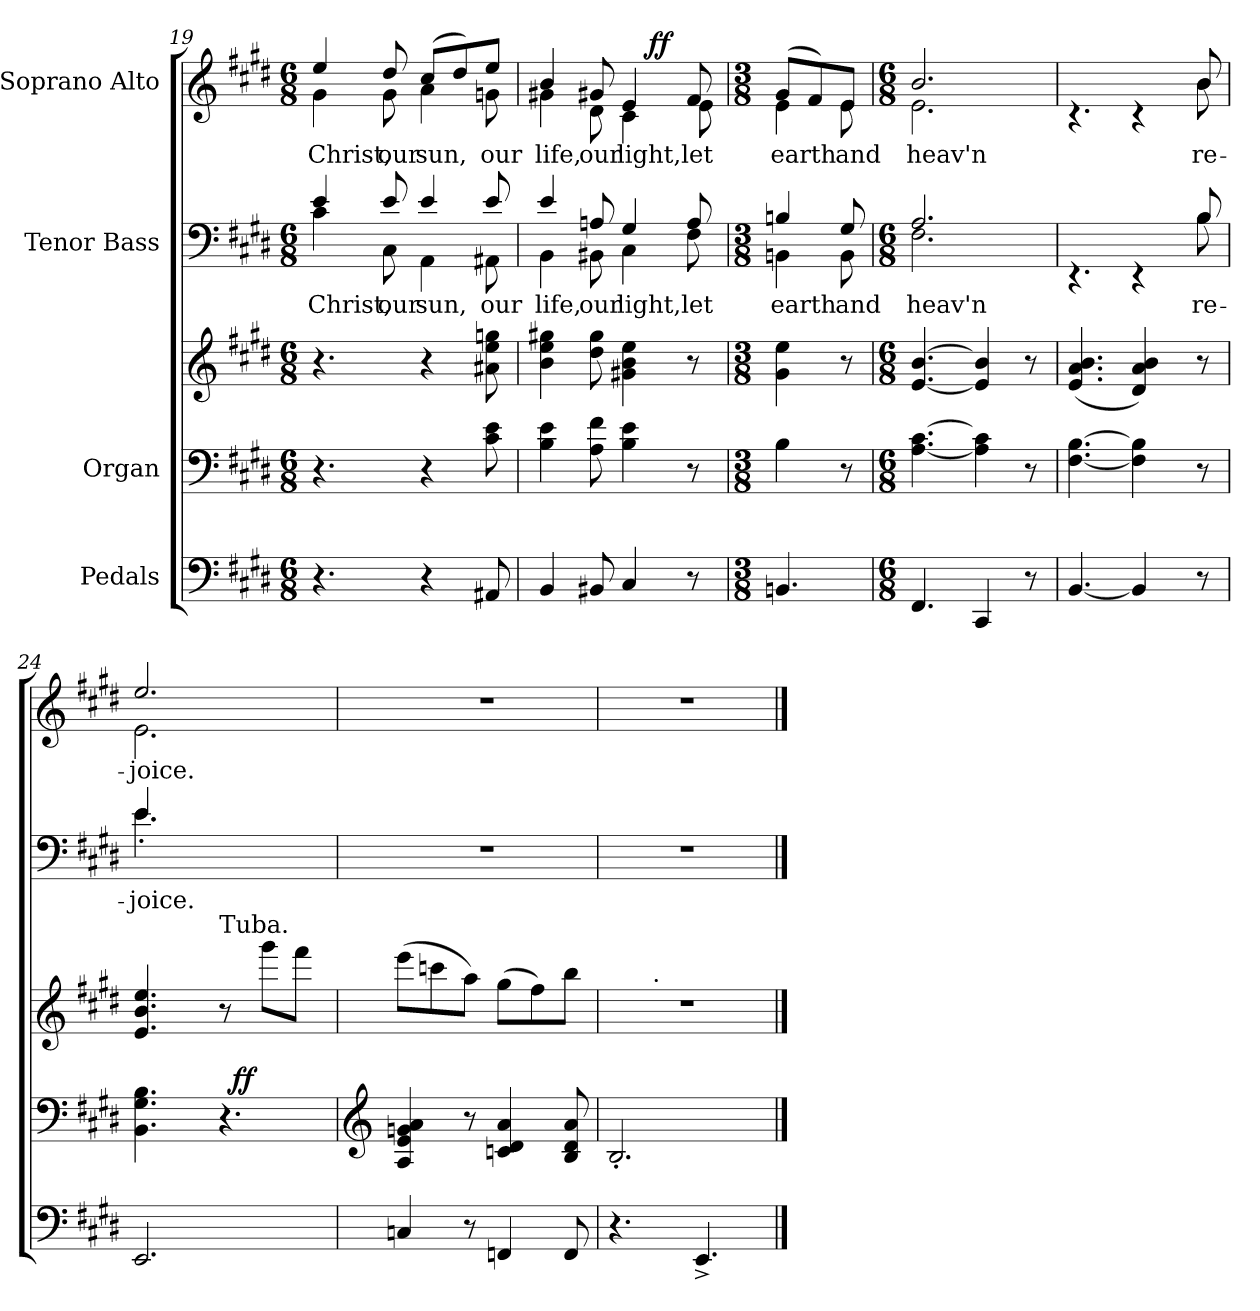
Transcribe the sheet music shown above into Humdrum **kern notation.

**kern	**kern	**kern	**dynam	**kern	**text	**kern	**text	**dynam
*part4	*part3	*part3	*part3	*part2	*part2	*part1	*part1	*part1
*staff5	*staff4	*staff3	*staff3/4	*staff2	*staff2	*staff1	*staff1	*staff1
*I"Pedals	*I"Organ	*	*	*I"Tenor Bass	*	*I"Soprano Alto	*	*
*clefF4	*clefF4	*clefG2	*	*clefF4	*	*clefG2	*	*
*k[f#c#g#d#]	*k[f#c#g#d#]	*k[f#c#g#d#]	*	*k[f#c#g#d#]	*	*k[f#c#g#d#]	*	*
*E:	*E:	*E:	*	*E:	*	*E:	*	*
*M6/8	*M6/8	*M6/8	*	*M6/8	*	*M6/8	*	*
=19	=19	=19	=19	=19	=19	=19	=19	=19
!	!	!	!	!	!LO:LY:a	!	!LO:LY:b	!
*	*	*	*	*^	*	*^	*	*
4.r	4.r	4.r	.	4e/	4c#\	Christ,	4ee/	4g#\	Christ,	.
!	!	!	!	!	!	!LO:LY:a	!	!	!LO:LY:b	!
.	.	.	.	8e/	8C#\	our	8dd#/	8g#\	our	.
!	!	!	!	!	!	!LO:LY:a	!	!	!LO:LY:b	!
4r	4r	4r	.	4e/	4AA\	sun,	(>8cc#/L	4a\	sun,	.
.	.	.	.	.	.	.	8dd#/)	.	.	.
!	!	!	!	!	!	!LO:LY:a	!	!	!LO:LY:b	!
8AA#X/	8c#\ 8e\	8a#X\ 8ee\ 8ggn\	.	8e/	8AA#X\	our	8ee/J	8gn\	our	.
!!LO:LB:g=z
=20	=20	=20	=20	=20	=20	=20	=20	=20	=20	=20
!	!	!	!	!	!	!LO:LY:a	!	!	!LO:LY:b	!
*	*	*	*	*	*	*	*	*^	*	*
4BB/	4B\ 4e\	4b\ 4ee\ 4gg#X\	.	4e/	4BB\	life,	4b/	4g#X\	4...ryy	life,	.
!	!	!	!	!	!	!LO:LY:a	!	!	!	!LO:LY:b	!
8BB#X/	8A\ 8f#\	8dd#\ 8gg#\	.	8An/	8BB#X\	our	8g#X/	8d#\	.	our	.
!	!	!	!	!	!	!LO:LY:a	!	!	!	!LO:LY:b	!
4C#/	4B\ 4e\	4g#X\ 4b\ 4ee\	.	4G#/	4C#\	light,let	4e/	4c#\	.	light,let	.
!	!	!	!	!	!	!	!	!	!	!	!LO:DY:b
.	.	.	.	.	.	.	.	.	4ryy	.	ff
8r	8r	8r	.	8A/	8F#\	.	8f#/	8e\	.	.	.
.	.	.	.	.	.	.	.	.	32ryy	.	.
*	*	*	*	*	*	*	*v	*v	*v	*	*
=21	=21	=21	=21	=21	=21	=21	=21	=21	=21
*M3/8	*M3/8	*M3/8	*	*M3/8	*	*	*M3/8	*	*
*	*	*	*	*	*	*	*^	*	*
*	*	*	*	*	*	*	*	*^	*	*
!	!	!	!	!	!	!LO:LY:a	!	!	!	!LO:LY:b	!
*	*	*	*	*	*	*	*	*v	*v	*	*
4.BBn/	4B\	4g#\ 4ee\	.	4Bn/	4BBn\	earth	(>8g#/L	4e\	earth	.
.	.	.	.	.	.	.	8f#/)	.	.	.
!	!	!	!	!	!	!LO:LY:a	!	!	!LO:LY:b	!
.	8r	8r	.	8G#/	8BB\	and	8e/J	8e\	and	.
=22	=22	=22	=22	=22	=22	=22	=22	=22	=22	=22
*M6/8	*M6/8	*M6/8	*	*M6/8	*	*	*M6/8	*	*	*
!	!	!	!	!	!	!LO:LY:a	!	!	!LO:LY:b	!
4.FF#/	[<4.A\ [>4.c#\	[<4.e/ [>4.b/	.	2.A/	2.F#\	heav'n	2.b/	2.e\	heav'n	.
4CC#/	4A\] 4c#\]	4e/] 4b/]	.	.	.	.	.	.	.	.
8r	8r	8r	.	.	.	.	.	.	.	.
=23	=23	=23	=23	=23	=23	=23	=23	=23	=23	=23
[<4.BB/	[<4.F#\ [>4.B\	(4.e/ 4.a/ 4.b/	.	2ryy	4.rEE	.	2ryy	4.rc	.	.
4BB/]	4F#\] 4B\]	4d#/ 4a/ 4b/)	.	.	4rEE	.	.	4rc	.	.
.	.	.	.	8ryy	.	.	8ryy	.	.	.
!	!	!	!	!	!	!LO:LY:a	!	!	!LO:LY:b	!
8r	8r	8r	.	8B\	8B/	re-	8b\	8b/	re-	.
=24	=24	=24	=24	=24	=24	=24	=24	=24	=24	=24
!	!	!	!	!	!	!LO:LY:a	!	!	!LO:LY:b	!
*	*^	*	*	*	*	*	*	*	*	*
2.EE/	4.BB\ 4.G#\ 4.B\	4ryy	4.e/ 4.b/ 4.ee/	.	4.e\	4.e'>/	-joice.	2.ee/	2.e\	-joice.	.
.	.	8ryy	.	.	.	.	.	.	.	.	.
!	!	!	!LO:TX:a:t=Tuba.	!	!	!	!	!	!	!	!
.	4.r	32ryy	8r	.	4.ryy	4.ryy	.	.	.	.	.
!	!	!	!	!LO:DY:a=2	!	!	!	!	!	!	!
.	.	4ryy	.	ff	.	.	.	.	.	.	.
.	.	.	8ggg#\L	.	.	.	.	.	.	.	.
.	.	.	8fff#\J	.	.	.	.	.	.	.	.
.	.	16.ryy	.	.	.	.	.	.	.	.	.
*	*	*	*	*	*v	*v	*	*	*	*	*
*	*v	*v	*	*	*	*	*v	*v	*	*
=25	=25	=25	=25	=25	=25	=25	=25	=25
*	*clefG2	*	*	*	*	*	*	*
*	*^	*	*	*^	*	*^	*	*
!	!	!	!	!	!LO:N:vis=1	!	!	!LO:N:vis=1	!	!	!
*	*	*	*	*	*v	*v	*	*	*	*	*
*	*v	*v	*	*	*	*	*v	*v	*	*
4Cn/	4A/ 4e/ 4gn/ 4a/	(>8eee\L	.	2.r	.	2.r	.	.
.	.	8cccn\	.	.	.	.	.	.
8r	8r	8aa\J)	.	.	.	.	.	.
4FFn/	4cn/ 4d#/ 4a/	(>8gg#\L	.	.	.	.	.	.
.	.	8ff#\)	.	.	.	.	.	.
8FF/	8B/ 8d#/ 8a/	8bb\J	.	.	.	.	.	.
=26	=26	=26	=26	=26	=26	=26	=26	=26
!	!	!	!	!LO:N:vis=1	!	!LO:N:vis=1	!	!
*	*	*^	*	*	*	*	*	*
4.r	2.B'</	2.r	8.ryy	.	2.r	.	2.r	.	.
!	!	!	!LO:TX:a:t=.	!	!	!	!	!	!
.	.	.	2ryy	.	.	.	.	.	.
4.EE^</	.	.	.	.	.	.	.	.	.
.	.	.	16ryy	.	.	.	.	.	.
*	*	*v	*v	*	*	*	*	*	*
==	==	==	==	==	==	==	==	==
*-	*-	*-	*-	*-	*-	*-	*-	*-
